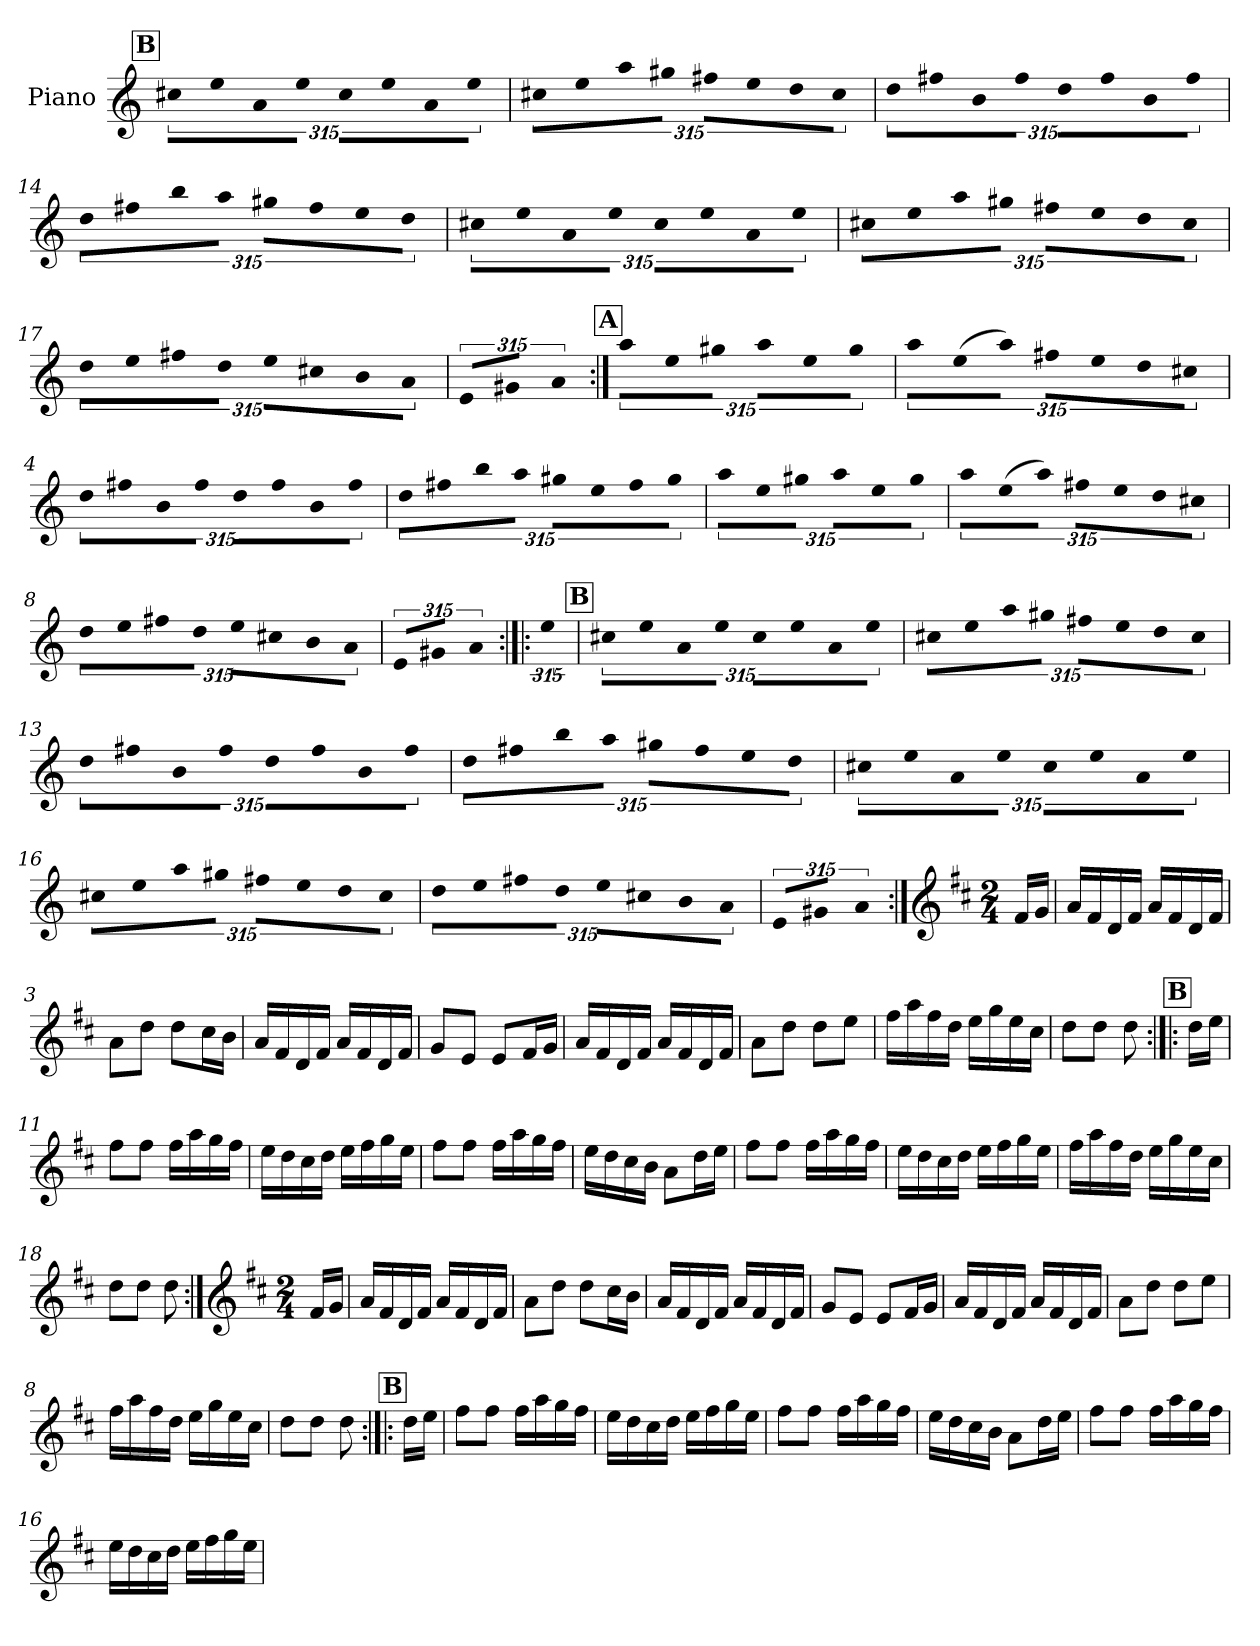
**kern
*part1
*staff1
*I"Piano
*I'Pno.
!!LO:REH:place=s1:a:B:fs=14:t=B
=11
!LO:N:vis=16
40320cc#\LL
!LO:N:vis=16
40320ee\
!LO:N:vis=16
40320a\
!LO:N:vis=16
40320ee\JJ
!LO:N:vis=16
40320cc#\LL
!LO:N:vis=16
40320ee\
!LO:N:vis=16
40320a\
!LO:N:vis=16
40320ee\JJ
=12
!LO:N:vis=16
40320cc#\LL
!LO:N:vis=16
40320ee\
!LO:N:vis=16
40320aa\
!LO:N:vis=16
40320gg#\JJ
!LO:N:vis=16
40320ff#\LL
!LO:N:vis=16
40320ee\
!LO:N:vis=16
40320dd\
!LO:N:vis=16
40320cc#\JJ
=13
!LO:N:vis=16
40320dd\LL
!LO:N:vis=16
40320ff#\
!LO:N:vis=16
40320b\
!LO:N:vis=16
40320ff#\JJ
!LO:N:vis=16
40320dd\LL
!LO:N:vis=16
40320ff#\
!LO:N:vis=16
40320b\
!LO:N:vis=16
40320ff#\JJ
=14
!LO:N:vis=16
40320dd\LL
!LO:N:vis=16
40320ff#\
!LO:N:vis=16
40320bb\
!LO:N:vis=16
40320aa\JJ
!LO:N:vis=16
40320gg#\LL
!LO:N:vis=16
40320ff#\
!LO:N:vis=16
40320ee\
!LO:N:vis=16
40320dd\JJ
!!LO:LB:g=z
=15
!LO:N:vis=16
40320cc#\LL
!LO:N:vis=16
40320ee\
!LO:N:vis=16
40320a\
!LO:N:vis=16
40320ee\JJ
!LO:N:vis=16
40320cc#\LL
!LO:N:vis=16
40320ee\
!LO:N:vis=16
40320a\
!LO:N:vis=16
40320ee\JJ
=16
!LO:N:vis=16
40320cc#\LL
!LO:N:vis=16
40320ee\
!LO:N:vis=16
40320aa\
!LO:N:vis=16
40320gg#\JJ
!LO:N:vis=16
40320ff#\LL
!LO:N:vis=16
40320ee\
!LO:N:vis=16
40320dd\
!LO:N:vis=16
40320cc#\JJ
=17
!LO:N:vis=16
40320dd\LL
!LO:N:vis=16
40320ee\
!LO:N:vis=16
40320ff#\
!LO:N:vis=16
40320dd\JJ
!LO:N:vis=16
40320ee\LL
!LO:N:vis=16
40320cc#\
!LO:N:vis=16
40320b\
!LO:N:vis=16
40320a\JJ
=18
!LO:N:vis=8
20160e/L
!LO:N:vis=8
20160g#/J
!LO:N:vis=8
20160a/
!!LO:REH:place=s1:a:B:fs=14:t=A
=2:|!
!LO:N:vis=8
20160aa\L
!LO:N:vis=16
40320ee\L
!LO:N:vis=16
40320gg#\JJ
!LO:N:vis=8
20160aa\L
!LO:N:vis=16
40320ee\L
!LO:N:vis=16
40320gg#\JJ
=3
!LO:N:vis=8
20160aa\L
!LO:N:vis=16
(>40320ee\L
!LO:N:vis=16
40320aa\JJ)
!LO:N:vis=16
40320ff#\LL
!LO:N:vis=16
40320ee\
!LO:N:vis=16
40320dd\
!LO:N:vis=16
40320cc#\JJ
=4
!LO:N:vis=16
40320dd\LL
!LO:N:vis=16
40320ff#\
!LO:N:vis=16
40320b\
!LO:N:vis=16
40320ff#\JJ
!LO:N:vis=16
40320dd\LL
!LO:N:vis=16
40320ff#\
!LO:N:vis=16
40320b\
!LO:N:vis=16
40320ff#\JJ
=5
!LO:N:vis=16
40320dd\LL
!LO:N:vis=16
40320ff#\
!LO:N:vis=16
40320bb\
!LO:N:vis=16
40320aa\JJ
!LO:N:vis=16
40320gg#\LL
!LO:N:vis=16
40320ee\
!LO:N:vis=16
40320ff#\
!LO:N:vis=16
40320gg#\JJ
!!LO:LB:g=z
=6
!LO:N:vis=8
20160aa\L
!LO:N:vis=16
40320ee\L
!LO:N:vis=16
40320gg#\JJ
!LO:N:vis=8
20160aa\L
!LO:N:vis=16
40320ee\L
!LO:N:vis=16
40320gg#\JJ
=7
!LO:N:vis=8
20160aa\L
!LO:N:vis=16
(>40320ee\L
!LO:N:vis=16
40320aa\JJ)
!LO:N:vis=16
40320ff#\LL
!LO:N:vis=16
40320ee\
!LO:N:vis=16
40320dd\
!LO:N:vis=16
40320cc#\JJ
=8
!LO:N:vis=16
40320dd\LL
!LO:N:vis=16
40320ee\
!LO:N:vis=16
40320ff#\
!LO:N:vis=16
40320dd\JJ
!LO:N:vis=16
40320ee\LL
!LO:N:vis=16
40320cc#\
!LO:N:vis=16
40320b\
!LO:N:vis=16
40320a\JJ
=9
!LO:N:vis=8
20160e/L
!LO:N:vis=8
20160g#/J
!LO:N:vis=8
20160a/
!!LO:LB:g=z
=10:|!|:
!LO:N:vis=8
20160ee\
!!LO:REH:place=s1:a:B:fs=14:t=B
=11
!LO:N:vis=16
40320cc#\LL
!LO:N:vis=16
40320ee\
!LO:N:vis=16
40320a\
!LO:N:vis=16
40320ee\JJ
!LO:N:vis=16
40320cc#\LL
!LO:N:vis=16
40320ee\
!LO:N:vis=16
40320a\
!LO:N:vis=16
40320ee\JJ
=12
!LO:N:vis=16
40320cc#\LL
!LO:N:vis=16
40320ee\
!LO:N:vis=16
40320aa\
!LO:N:vis=16
40320gg#\JJ
!LO:N:vis=16
40320ff#\LL
!LO:N:vis=16
40320ee\
!LO:N:vis=16
40320dd\
!LO:N:vis=16
40320cc#\JJ
=13
!LO:N:vis=16
40320dd\LL
!LO:N:vis=16
40320ff#\
!LO:N:vis=16
40320b\
!LO:N:vis=16
40320ff#\JJ
!LO:N:vis=16
40320dd\LL
!LO:N:vis=16
40320ff#\
!LO:N:vis=16
40320b\
!LO:N:vis=16
40320ff#\JJ
=14
!LO:N:vis=16
40320dd\LL
!LO:N:vis=16
40320ff#\
!LO:N:vis=16
40320bb\
!LO:N:vis=16
40320aa\JJ
!LO:N:vis=16
40320gg#\LL
!LO:N:vis=16
40320ff#\
!LO:N:vis=16
40320ee\
!LO:N:vis=16
40320dd\JJ
!!LO:LB:g=z
=15
!LO:N:vis=16
40320cc#\LL
!LO:N:vis=16
40320ee\
!LO:N:vis=16
40320a\
!LO:N:vis=16
40320ee\JJ
!LO:N:vis=16
40320cc#\LL
!LO:N:vis=16
40320ee\
!LO:N:vis=16
40320a\
!LO:N:vis=16
40320ee\JJ
=16
!LO:N:vis=16
40320cc#\LL
!LO:N:vis=16
40320ee\
!LO:N:vis=16
40320aa\
!LO:N:vis=16
40320gg#\JJ
!LO:N:vis=16
40320ff#\LL
!LO:N:vis=16
40320ee\
!LO:N:vis=16
40320dd\
!LO:N:vis=16
40320cc#\JJ
=17
!LO:N:vis=16
40320dd\LL
!LO:N:vis=16
40320ee\
!LO:N:vis=16
40320ff#\
!LO:N:vis=16
40320dd\JJ
!LO:N:vis=16
40320ee\LL
!LO:N:vis=16
40320cc#\
!LO:N:vis=16
40320b\
!LO:N:vis=16
40320a\JJ
=18
!LO:N:vis=8
20160e/L
!LO:N:vis=8
20160g#/J
!LO:N:vis=8
20160a/
=1:|!
!!LO:REH:place=s1:a:B:fs=14:t=A:qo=0.25
*clefG2
*k[f#c#]
*M2/4
*MM116
16f#/LL
16g/JJ
=2
16a/LL
16f#/
16d/
16f#/JJ
16a/LL
16f#/
16d/
16f#/JJ
=3
8a\L
8dd\J
8dd\L
16cc#\L
16b\JJ
=4
16a/LL
16f#/
16d/
16f#/JJ
16a/LL
16f#/
16d/
16f#/JJ
=5
8g/L
8e/J
8e/L
16f#/L
16g/JJ
!!LO:LB:g=z
=6
16a/LL
16f#/
16d/
16f#/JJ
16a/LL
16f#/
16d/
16f#/JJ
=7
8a\L
8dd\J
8dd\L
8ee\J
=8
16ff#\LL
16aa\
16ff#\
16dd\JJ
16ee\LL
16gg\
16ee\
16cc#\JJ
=9
8dd\L
8dd\J
8dd\
!!LO:LB:g=z
!!LO:REH:place=s1:a:B:fs=14:t=B
=10:|!|:
16dd\LL
16ee\JJ
=11
8ff#\L
8ff#\J
16ff#\LL
16aa\
16gg\
16ff#\JJ
=12
16ee\LL
16dd\
16cc#\
16dd\JJ
16ee\LL
16ff#\
16gg\
16ee\JJ
=13
8ff#\L
8ff#\J
16ff#\LL
16aa\
16gg\
16ff#\JJ
=14
16ee\LL
16dd\
16cc#\
16b\JJ
8a\L
16dd\L
16ee\JJ
!!LO:LB:g=z
=15
8ff#\L
8ff#\J
16ff#\LL
16aa\
16gg\
16ff#\JJ
=16
16ee\LL
16dd\
16cc#\
16dd\JJ
16ee\LL
16ff#\
16gg\
16ee\JJ
=17
16ff#\LL
16aa\
16ff#\
16dd\JJ
16ee\LL
16gg\
16ee\
16cc#\JJ
=18
8dd\L
8dd\J
8dd\
=1:|!
!!LO:REH:place=s1:a:B:fs=14:t=A:qo=0.25
*clefG2
*k[f#c#]
*M2/4
*MM116
16f#/LL
16g/JJ
=2
16a/LL
16f#/
16d/
16f#/JJ
16a/LL
16f#/
16d/
16f#/JJ
=3
8a\L
8dd\J
8dd\L
16cc#\L
16b\JJ
=4
16a/LL
16f#/
16d/
16f#/JJ
16a/LL
16f#/
16d/
16f#/JJ
=5
8g/L
8e/J
8e/L
16f#/L
16g/JJ
!!LO:LB:g=z
=6
16a/LL
16f#/
16d/
16f#/JJ
16a/LL
16f#/
16d/
16f#/JJ
=7
8a\L
8dd\J
8dd\L
8ee\J
=8
16ff#\LL
16aa\
16ff#\
16dd\JJ
16ee\LL
16gg\
16ee\
16cc#\JJ
=9
8dd\L
8dd\J
8dd\
!!LO:LB:g=z
!!LO:REH:place=s1:a:B:fs=14:t=B
=10:|!|:
16dd\LL
16ee\JJ
=11
8ff#\L
8ff#\J
16ff#\LL
16aa\
16gg\
16ff#\JJ
=12
16ee\LL
16dd\
16cc#\
16dd\JJ
16ee\LL
16ff#\
16gg\
16ee\JJ
=13
8ff#\L
8ff#\J
16ff#\LL
16aa\
16gg\
16ff#\JJ
=14
16ee\LL
16dd\
16cc#\
16b\JJ
8a\L
16dd\L
16ee\JJ
!!LO:LB:g=z
=15
8ff#\L
8ff#\J
16ff#\LL
16aa\
16gg\
16ff#\JJ
=16
16ee\LL
16dd\
16cc#\
16dd\JJ
16ee\LL
16ff#\
16gg\
16ee\JJ
=
*-
